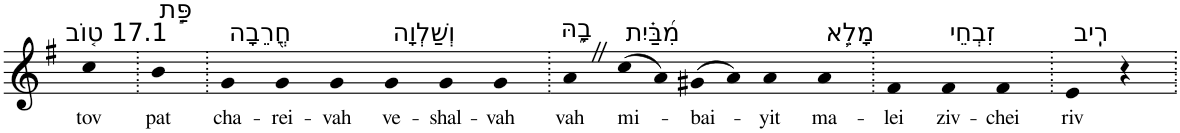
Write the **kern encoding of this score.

**kern	**text
*part1	*part1
*staff1	*staff1
*I"Piano	*
*I'Pno	*
*clefG2	*
*k[f#]	*
*G:	*
=1	=1
!LO:TX:a:t=17.1 ט֤וֹב	!
!	!LO:LY:b
4cc	tov
=2.	=2.
!LO:TX:a:t=פַּ֣ת	!
!	!LO:LY:b
4b	pat
=3.	=3.
!LO:TX:a:t=חֲ֭רֵבָה	!
!	!LO:LY:b
4g	cha-
!	!LO:LY:b
4g	-rei-
!	!LO:LY:b
4g	-vah
!LO:TX:a:t=וְשַׁלְוָה	!
!	!LO:LY:b
4g	ve-
!	!LO:LY:b
4g	-shal-
!	!LO:LY:b
4g	-vah
=4.	=4.
!LO:TX:a:t=בָ֑הּ	!
!	!LO:LY:b
4aZ	vah
!LO:TX:a:t=מִ֝בַּ֗יִת	!
!	!LO:LY:b
(>8cc	mi-
8a)	.
!	!LO:LY:b
(>8g#X	-bai-
8a)	.
!	!LO:LY:b
4a	-yit
!LO:TX:a:t=מָלֵ֥א	!
!	!LO:LY:b
4a	ma-
=5.	=5.
!	!LO:LY:b
4f#	-lei
!LO:TX:a:t=זִבְחֵי	!
!	!LO:LY:b
4f#	ziv-
!	!LO:LY:b
4f#	-chei
=6.	=6.
!LO:TX:a:t=רִֽיב	!
!	!LO:LY:b
4e	riv
4r	.
=.	=.
*-	*-
